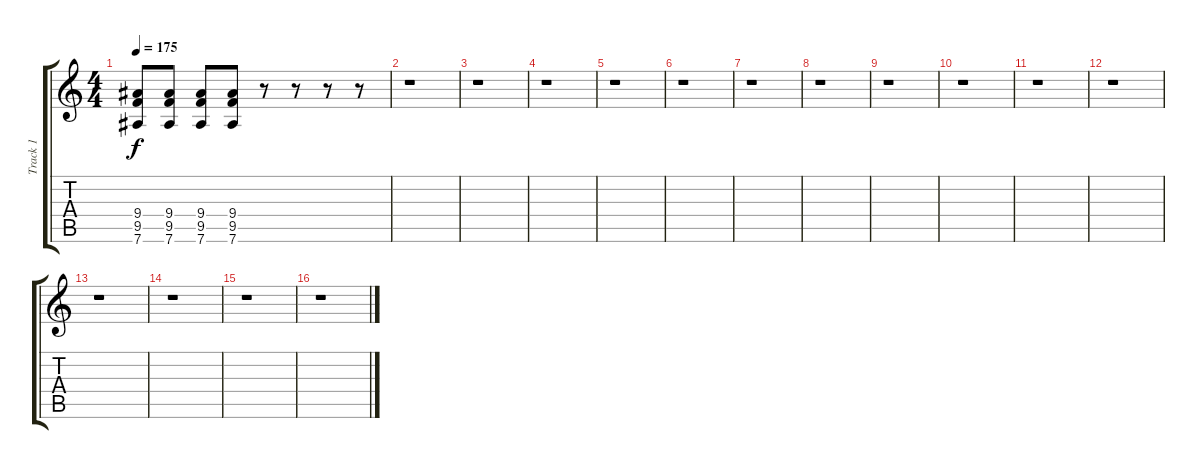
\track ("Track 1" "Track 1") {instrument acousticguitarsteel}
\staff {score tabs}
\tuning (Eb4 Bb3 Gb3 Db3 Ab2 Eb2) {hide}
\ts (4 4)
\tempo 175
\clef g2
\ks c
(9.4 9.5 7.6).8{dy f} (9.4 9.5 7.6).8 (9.4 9.5 7.6).8 (9.4 9.5 7.6).8 r.8 r.8 r.8 r.8 |
r.1 |
r.1 |
r.1 |
r.1 |
r.1 |
r.1 |
r.1 |
r.1 |
r.1 |
r.1 |
r.1 |
r.1 |
r.1 |
r.1 |
r.1
